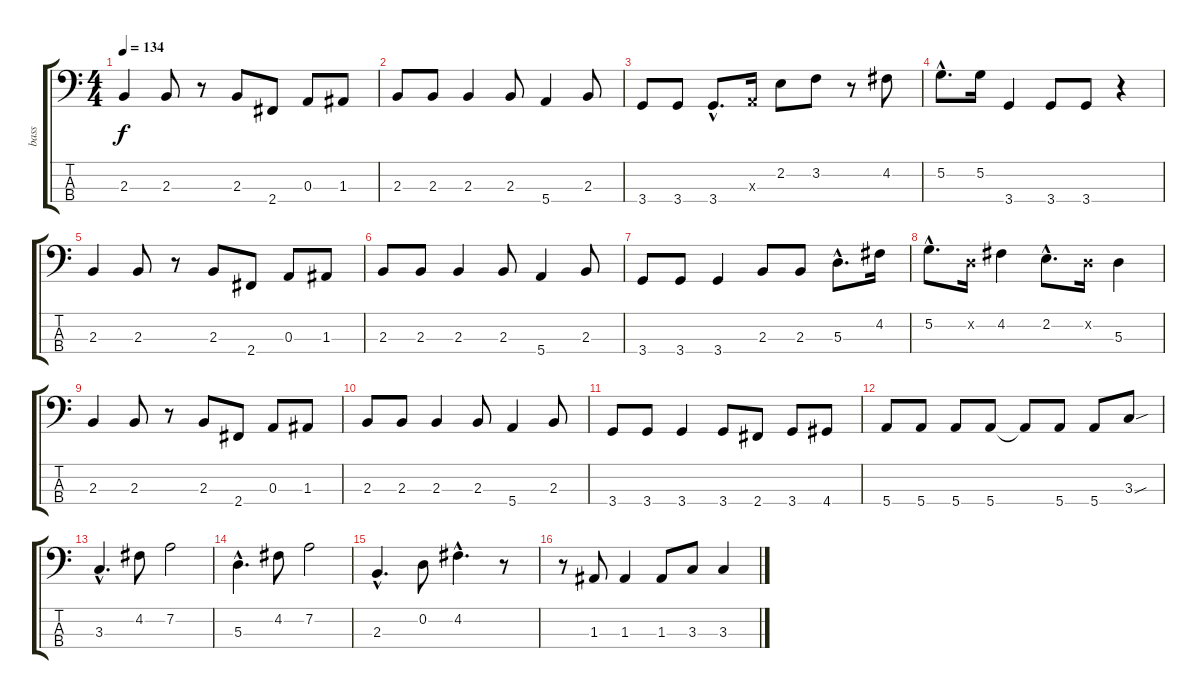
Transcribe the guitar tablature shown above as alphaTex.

\track ("bass" "bass") {instrument electricbasspick}
\staff {score tabs}
\tuning (G2 D2 A1 E1) {hide}
\ts (4 4)
\tempo 134
\clef f4
\ks c
2.3.4{dy f} 2.3.8 r.8 2.3.8 2.4.8 0.3.8 1.3.8 |
2.3.8 2.3.8 2.3.4 2.3.8 5.4.4 2.3.8 |
3.4.8 3.4.8 3.4{hac}.8{d} 0.3{x}.16 2.2.8 3.2.8 r.8 4.2.8 |
5.2{hac}.8{d} 5.2.16 3.4.4 3.4.8 3.4.8 r.4 |
2.3.4 2.3.8 r.8 2.3.8 2.4.8 0.3.8 1.3.8 |
2.3.8 2.3.8 2.3.4 2.3.8 5.4.4 2.3.8 |
3.4.8 3.4.8 3.4.4 2.3.8 2.3.8 5.3{hac}.8{d} 4.2.16 |
5.2{hac}.8{d} 0.2{x}.16 4.2.4 2.2{hac}.8{d} 0.2{x}.16 5.3.4 |
2.3.4 2.3.8 r.8 2.3.8 2.4.8 0.3.8 1.3.8 |
2.3.8 2.3.8 2.3.4 2.3.8 5.4.4 2.3.8 |
3.4.8 3.4.8 3.4.4 3.4.8 2.4.8 3.4.8 4.4.8 |
5.4.8 5.4.8 5.4.8 5.4.8 5.4{t}.8 5.4.8 5.4.8 3.3{sou}.8 |
3.3{hac}.4{d} 4.2.8 7.2.2 |
5.3{hac}.4{d} 4.2.8 7.2.2 |
2.3{hac}.4{d} 0.2.8 4.2{hac}.4{d} r.8 |
r.8 1.3.8 1.3.4 1.3.8 3.3.8 3.3.4
